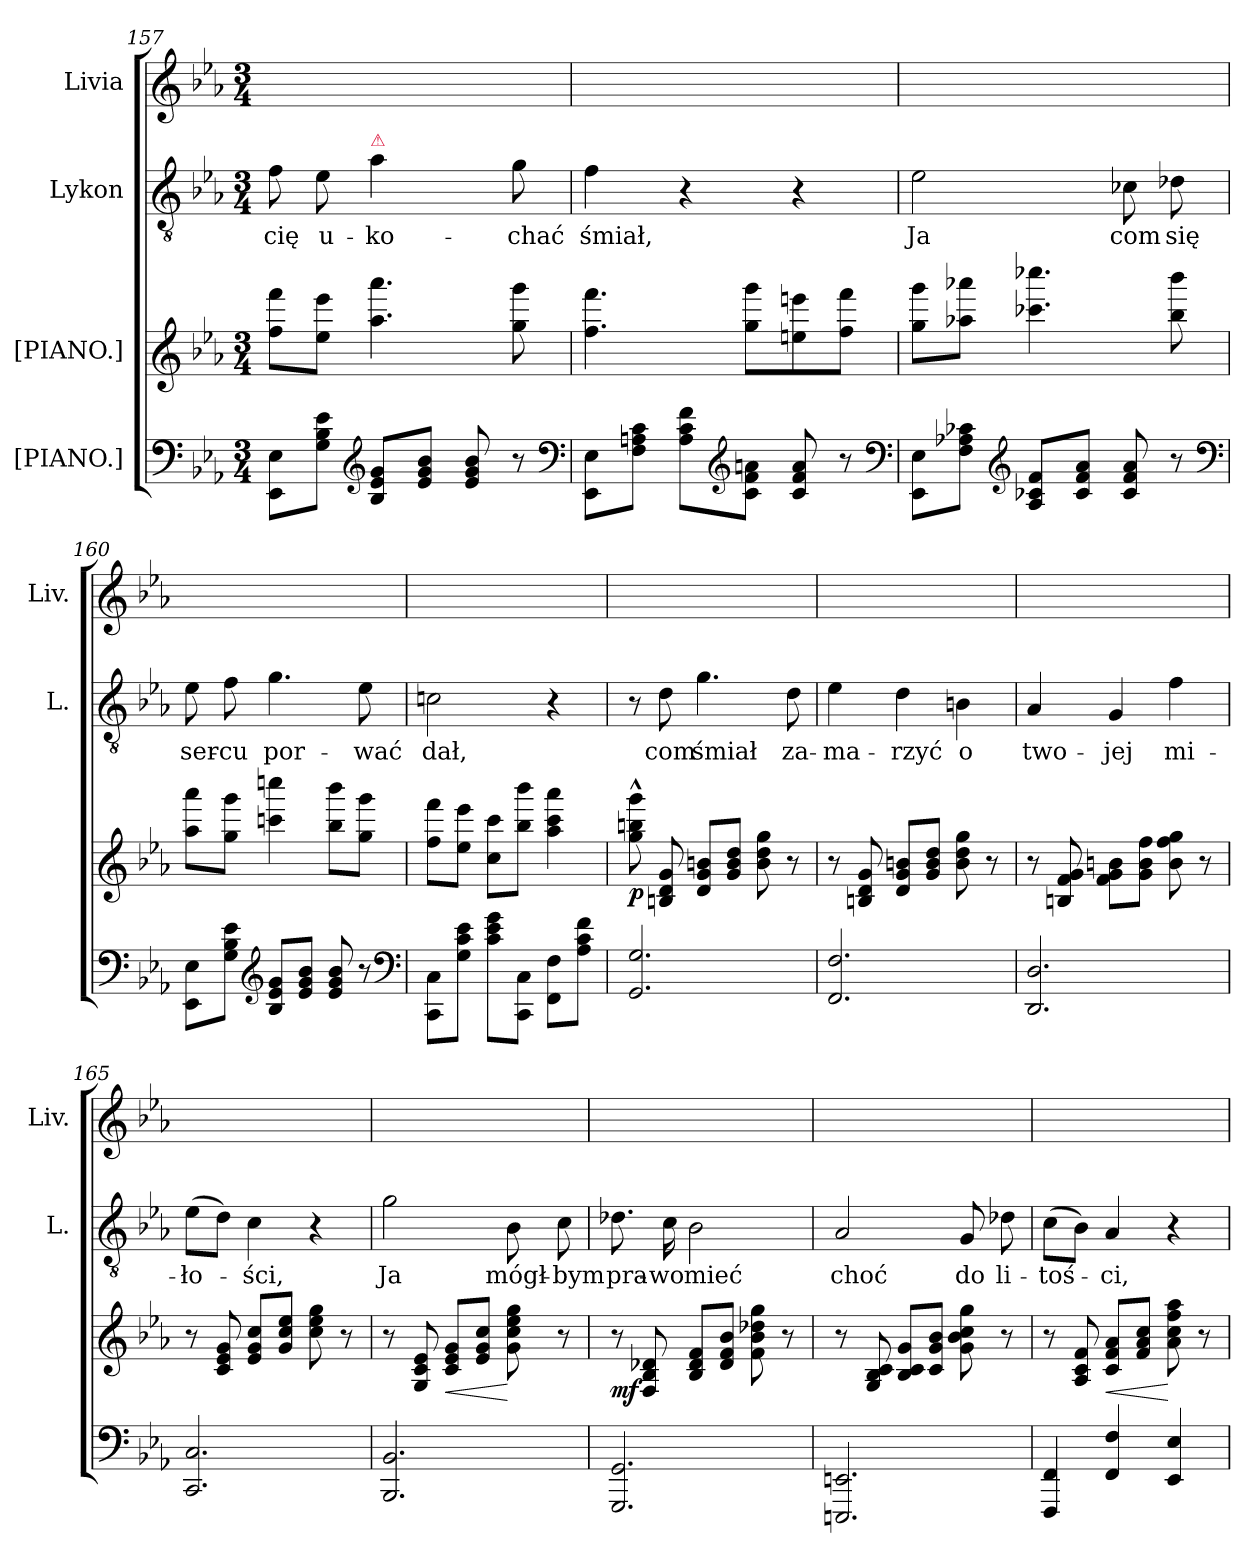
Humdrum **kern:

**kern	**kern	**dynam	**kern	**text	**kern
*part4	*part3	*part3	*part2	*part2	*part1
*staff4	*staff3	*staff3	*staff2	*staff2	*staff1
*I"[PIANO.]	*I"[PIANO.]	*	*I"Lykon	*	*I"Livia
*	*	*	*I'L.	*	*I'Liv.
*clefF4	*clefG2	*	*clefGv2	*	*clefG2
*k[b-e-a-]	*k[b-e-a-]	*	*k[b-e-a-]	*	*k[b-e-a-]
*M3/4	*M3/4	*	*M3/4	*	*M3/4
=157	=157	=157	=157	=157	=157
8EE-\ 8E-\L	8ff\ 8fff\L	.	8f\	cię	2.ryy
8G\ 8B-\ 8e-\J	8ee-\ 8eee-\J	.	8e-\	u-	.
*clefG2	*	*	*	*	*
!	!	!	!LO:TX:a:color=crimson:t=⚠	!	!
8B-/ 8e-/ 8g/L	4.aa-\ 4.aaa-\	.	4a-\	-ko-	.
8e-/ 8g/ 8b-/J	.	.	.	.	.
8e-/ 8g/ 8b-/	.	.	8ryy	.	.
8r	8gg\ 8ggg\	.	8g\	-chać	.
*clefF4	*	*	*	*	*
=158	=158	=158	=158	=158	=158
8EE-\ 8E-\L	4.ff\ 4.fff\	.	4f\	śmiał,	2.ryy
8F\ 8An\ 8c\J	.	.	.	.	.
8A\ 8c\ 8f\L	.	.	4r	.	.
*clefG2	*	*	*	*	*
8c\ 8f\ 8an\J	8gg\ 8ggg\L	.	.	.	.
8c/ 8f/ 8a/	8een\ 8eeen\	.	4r	.	.
8r	8ff\ 8fff\J	.	.	.	.
*clefF4	*	*	*	*	*
=159	=159	=159	=159	=159	=159
8EE-\ 8E-\L	8gg\ 8ggg\L	.	2e-\	Ja	2.ryy
8F\ 8A-X\ 8c-X\J	8aa-X\ 8aaa-X\J	.	.	.	.
*clefG2	*	*	*	*	*
8A-/ 8c-X/ 8f/L	4.ccc-X\ 4.cccc-X\	.	.	.	.
8c-/ 8f/ 8a-/J	.	.	.	.	.
8c-/ 8f/ 8a-/	.	.	8c-X\	com	.
8r	8bb-\ 8bbb-\	.	8d-X\	się	.
*clefF4	*	*	*	*	*
=160	=160	=160	=160	=160	=160
8EE-\ 8E-\L	8aa-\ 8aaa-\L	.	8e-\	ser-	2.ryy
8G\ 8B-\ 8e-\J	8gg\ 8ggg\J	.	8f\	-cu	.
*clefG2	*	*	*	*	*
8B-/ 8e-/ 8g/L	4cccn\ 4ccccn\	.	4.g\	por-	.
8e-/ 8g/ 8b-/J	.	.	.	.	.
8e-/ 8g/ 8b-/	8bb-\ 8bbb-\L	.	.	.	.
8r	8gg\ 8ggg\J	.	8e-\	-wać	.
*clefF4	*	*	*	*	*
=161	=161	=161	=161	=161	=161
8CC\ 8C\L	8ff\ 8fff\L	.	2cn\	dał,	2.ryy
8G\ 8c\ 8e-\J	8ee-\ 8eee-\J	.	.	.	.
8c\ 8e-\ 8g\L	8cc\ 8ccc\L	.	.	.	.
8CC\ 8C\J	8bb-\ 8bbb-\J	.	.	.	.
8FF\ 8F\L	4aa-\ 4ccc\ 4aaa-\	.	4r	.	.
8A-\ 8c\ 8f\J	.	.	.	.	.
=162	=162	=162	=162	=162	=162
2.GG/ 2.G/	8gg^^\ 8bbn^^\ 8ggg^^\	p	8r	.	2.ryy
.	8Bn/ 8d/ 8g/	.	8d\	com	.
.	8d/ 8g/ 8bn/L	.	4.g\	śmiał	.
.	8g/ 8b/ 8dd/J	.	.	.	.
.	8b\ 8dd\ 8gg\	.	.	.	.
.	8r	.	8d\	za-	.
=163	=163	=163	=163	=163	=163
2.FF/ 2.F/	8r	.	4e-\	-ma-	2.ryy
.	8Bn/ 8d/ 8g/	.	.	.	.
.	8d/ 8g/ 8bn/L	.	4d\	-rzyć	.
.	8g/ 8b/ 8dd/J	.	.	.	.
.	8b\ 8dd\ 8gg\	.	4Bn\	o	.
.	8r	.	.	.	.
=164	=164	=164	=164	=164	=164
2.DD/ 2.D/	8r	.	4A-/	two-	2.ryy
.	8Bn/ 8f/ 8g/	.	.	.	.
.	8f\ 8g\ 8bn\L	.	4G/	-jej	.
.	8g\ 8b\ 8ff\J	.	.	.	.
.	8b\ 8ff\ 8gg\	.	4f\	mi-	.
.	8r	.	.	.	.
=165	=165	=165	=165	=165	=165
2.CC/ 2.C/	8r	.	(8e-\L	-ło-	2.ryy
.	8c/ 8e-/ 8g/	.	8d\J)	.	.
.	8e-/ 8g/ 8cc/L	.	4c\	-ści,	.
.	8g/ 8cc/ 8ee-/J	.	.	.	.
.	8cc\ 8ee-\ 8gg\	.	4r	.	.
.	8r	.	.	.	.
=166	=166	=166	=166	=166	=166
2.BBB-/ 2.BB-/	8r	.	2g\	Ja	2.ryy
.	8G/ 8c/ 8e-/	.	.	.	.
!	!	!LO:HP:b	!	!	!
.	8c/ 8e-/ 8g/L	<	.	.	.
.	8e-/ 8g/ 8cc/J	.	.	.	.
.	8g\ 8cc\ 8ee-\ 8gg\	[	8B-\	mógł-	.
.	8r	.	8c\	-bym	.
=167	=167	=167	=167	=167	=167
2.GGG/ 2.GG/	8r	mf	8.d-X\	pra-	2.ryy
.	8F/ 8B-/ 8d-X/	.	.	.	.
.	.	.	16c\	-wo	.
.	8B-/ 8d-/ 8f/L	.	2B-\	mieć	.
.	8d-/ 8f/ 8b-/J	.	.	.	.
.	8f\ 8b-\ 8dd-X\ 8gg\	.	.	.	.
.	8r	.	.	.	.
=168	=168	=168	=168	=168	=168
2.EEEn/ 2.EEn/	8r	.	2A-/	choć	2.ryy
.	8G/ 8B-/ 8c/	.	.	.	.
.	8B-/ 8c/ 8g/L	.	.	.	.
.	8c/ 8g/ 8b-/J	.	.	.	.
.	8g\ 8b-\ 8cc\ 8gg\	.	8G/	do	.
.	8r	.	8d-X\	li-	.
=169	=169	=169	=169	=169	=169
4FFF/ 4FF/	8r	.	(8c\L	-toś-	2.ryy
.	8A-/ 8c/ 8f/	.	8B-\J)	.	.
!	!	!LO:HP:b	!	!	!
4FF/ 4F/	8c/ 8f/ 8a-/L	<	4A-/	-ci,	.
.	8f/ 8a-/ 8cc/J	.	.	.	.
4EE-/ 4E-/	8a-\ 8cc\ 8ff\ 8aa-\	[	4r	.	.
.	8r	.	.	.	.
=	=	=	=	=	=
*-	*-	*-	*-	*-	*-
